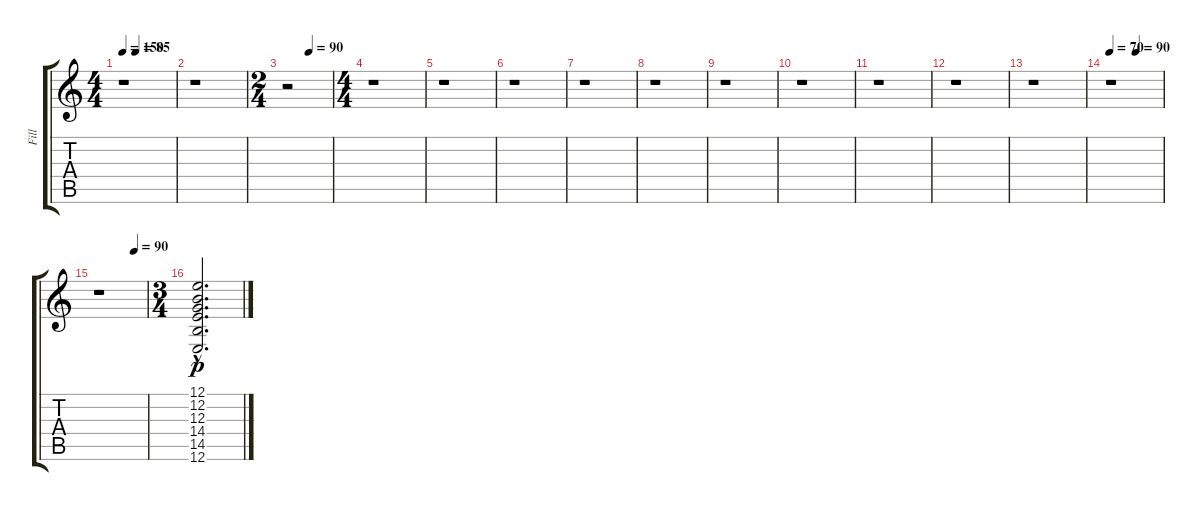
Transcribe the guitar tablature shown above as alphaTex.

\track ("Fill" "Fill") {instrument pad2warm}
\staff {score tabs}
\tuning (E4 B3 G3 D3 A2 E2) {hide}
\ts (4 4)
\tempo 150
\tempo (85 0.25)
\clef g2
\ks c
r.1{dy p} |
r.1 |
\ts (2 4)
\tempo (90 0.5)
r.2 |
\ts (4 4)
r.1 |
r.1 |
r.1 |
r.1 |
r.1 |
r.1 |
r.1 |
r.1 |
r.1 |
r.1 |
\tempo 70
\tempo (90 0.5)
r.1 |
\tempo (90 0.75)
r.1 |
\ts (3 4)
(12.1{hac} 12.2{hac} 12.3{hac} 14.4{hac} 14.5{hac} 12.6{hac}).2{d}
